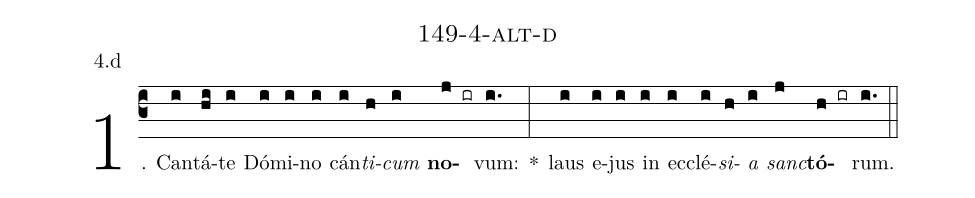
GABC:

name: 149-4-alt-d;
annotation: 4.d;
%%
(c3)1. Can(i)tá(hi)te(i) Dó(i)mi(i)no(i) cán(i)<i>ti</i>(h)<i>cum</i>(i) <b>no</b>(j ir)vum:(i.) *(:) laus(i) e(i)jus(i) in(i) ec(i)clé(i)<i>si</i>(h)<i>a</i>(i) <i>sanc</i>(j)<b>tó</b>(h ir)rum.(i.) (::)
